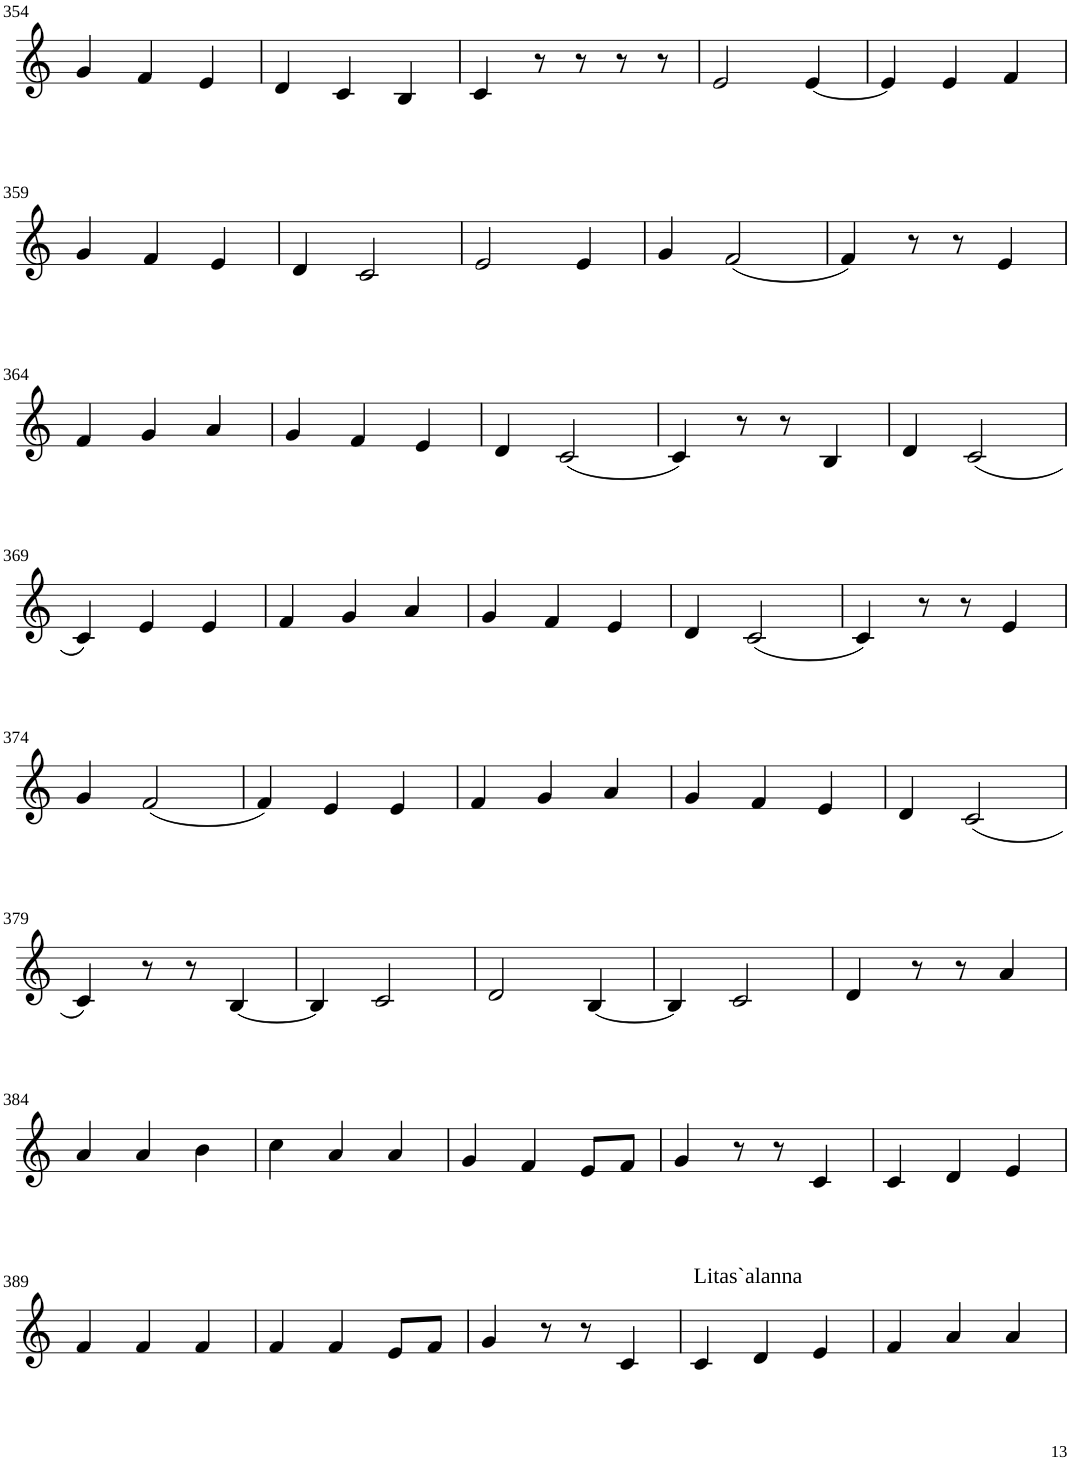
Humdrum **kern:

**kern
*part1
*staff1
*I"Violin
!!LO:PB:g=z
*clefG2
*k[]
*M6/8
=354
4g/
4f/
4e/
=355
4d/
4c/
4B/
=356
4c/
8r
8r
8r
8r
=357
2e/
[4e/
=358
4e/]
4e/
4f/
!!LO:LB:g=z
=359
4g/
4f/
4e/
=360
4d/
2c/
=361
2e/
4e/
=362
4g/
(2f/
=363
4f/)
8r
8r
4e/
!!LO:LB:g=z
=364
4f/
4g/
4a/
=365
4g/
4f/
4e/
=366
4d/
(2c/
=367
4c/)
8r
8r
4B/
=368
4d/
(2c/
!!LO:LB:g=z
=369
4c/)
4e/
4e/
=370
4f/
4g/
4a/
=371
4g/
4f/
4e/
=372
4d/
(2c/
=373
4c/)
8r
8r
4e/
!!LO:LB:g=z
=374
4g/
(2f/
=375
4f/)
4e/
4e/
=376
4f/
4g/
4a/
=377
4g/
4f/
4e/
=378
4d/
(2c/
!!LO:LB:g=z
=379
4c/)
8r
8r
[4B/
=380
4B/]
2c/
=381
2d/
[4B/
=382
4B/]
2c/
=383
4d/
8r
8r
4a/
!!LO:LB:g=z
=384
4a/
4a/
4b\
=385
4cc\
4a/
4a/
=386
4g/
4f/
8e/L
8f/J
=387
4g/
8r
8r
4c/
=388
4c/
4d/
4e/
!!LO:LB:g=z
=389
4f/
4f/
4f/
=390
4f/
4f/
8e/L
8f/J
=391
4g/
8r
8r
4c/
=392
!LO:TX:a:t=Litas`alanna
4c/
4d/
4e/
=393
4f/
4a/
4a/
=
*-
